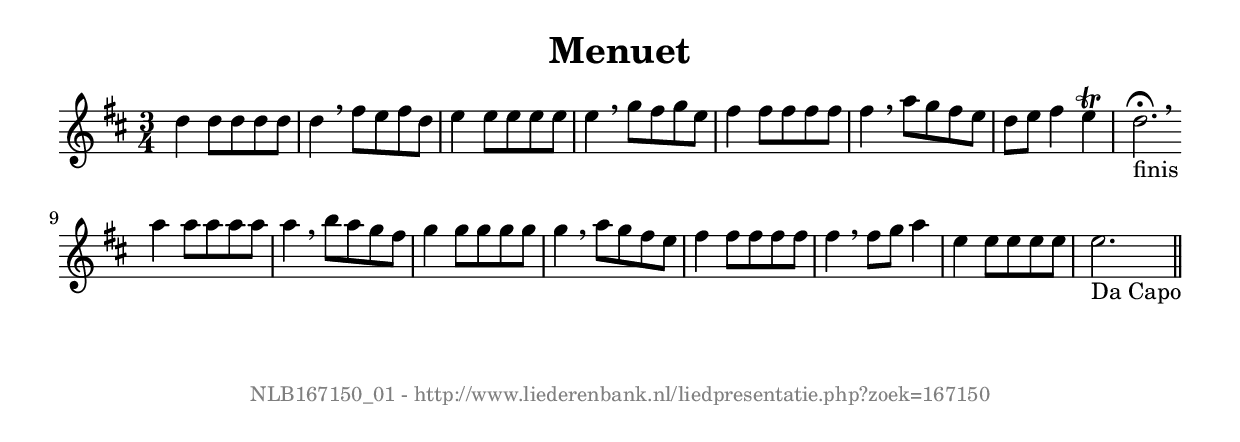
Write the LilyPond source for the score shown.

%
% produced by wce2krn 1.64 (7 June 2014)
%
\version"2.16"
#(append! paper-alist '(("long" . (cons (* 210 mm) (* 2000 mm)))))
#(set-default-paper-size "long")
sb = {\breathe}
mBreak = {\breathe }
bBreak = {\breathe }
x = {\once\override NoteHead #'style = #'cross }
gl=\glissando
itime={\override Staff.TimeSignature #'stencil = ##f }
ficta = {\once\set suggestAccidentals = ##t}
fine = {\once\override Score.RehearsalMark #'self-alignment-X = #1 \mark \markup {\italic{Fine}}}
dc = {\once\override Score.RehearsalMark #'self-alignment-X = #1 \mark \markup {\italic{D.C.}}}
dcf = {\once\override Score.RehearsalMark #'self-alignment-X = #1 \mark \markup {\italic{D.C. al Fine}}}
dcc = {\once\override Score.RehearsalMark #'self-alignment-X = #1 \mark \markup {\italic{D.C. al Coda}}}
ds = {\once\override Score.RehearsalMark #'self-alignment-X = #1 \mark \markup {\italic{D.S.}}}
dsf = {\once\override Score.RehearsalMark #'self-alignment-X = #1 \mark \markup {\italic{D.S. al Fine}}}
dsc = {\once\override Score.RehearsalMark #'self-alignment-X = #1 \mark \markup {\italic{D.S. al Coda}}}
pv = {\set Score.repeatCommands = #'((volta "1"))}
sv = {\set Score.repeatCommands = #'((volta "2"))}
tv = {\set Score.repeatCommands = #'((volta "3"))}
qv = {\set Score.repeatCommands = #'((volta "4"))}
xv = {\set Score.repeatCommands = #'((volta #f))}
\header{ tagline = ""
title = "Menuet"
}
\score {{
\key d \major
\relative g'
{
\set melismaBusyProperties = #'()
\time 3/4
\tempo 4=120
\override Score.MetronomeMark #'transparent = ##t
\override Score.RehearsalMark #'break-visibility = #(vector #t #t #f)
d'4 d8 d d d d4 \sb fis8 e fis d e4 e8 e e e e4 \mBreak
g8 fis g e fis4 fis8 fis fis fis fis4 \sb a8 g fis e d e fis4 e^\trill d2. ^\fermata _"finis" \bar ":|:" \bBreak
a'4 a8 a a a a4 \sb b8 a g fis g4 g8 g g g g4 \mBreak
a8 g fis e fis4 fis8 fis fis fis fis4 \sb fis8 g a4 e e8 e e e e2._"Da Capo" \bar "||"
 }}
 \midi { }
 \layout {
            indent = 0.0\cm
}
}
\markup { \vspace #0 } \markup { \with-color #grey \fill-line { \center-column { \smaller "NLB167150_01 - http://www.liederenbank.nl/liedpresentatie.php?zoek=167150" } } }
